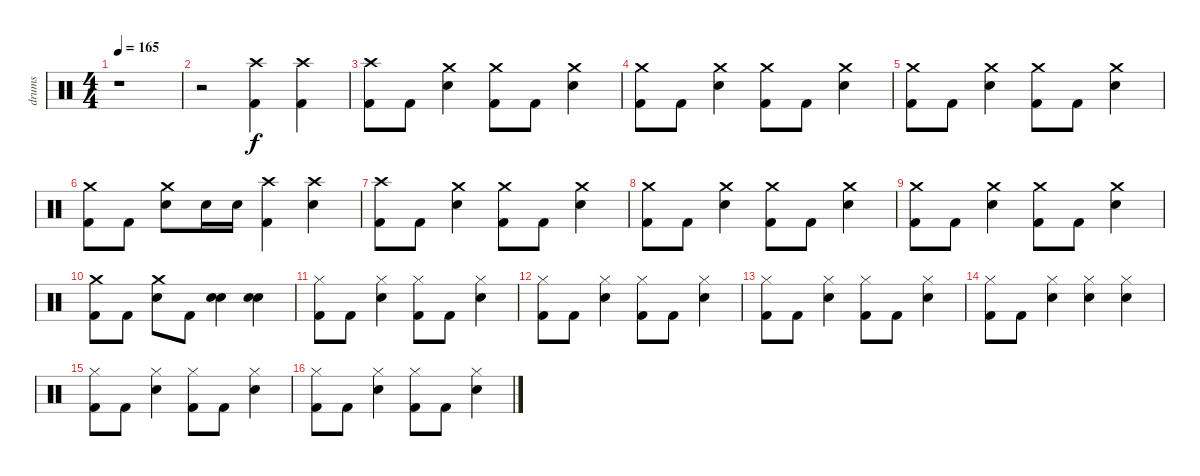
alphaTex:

\track ("drums" "drums") {instrument percussion}
\staff {score}
\articulation defaults
\ts (4 4)
\tempo 165
\clef neutral
\ks c
r.1{dy f} |
r.2 ("Crash high (hit)" "Kick (hit) 2").4 ("Crash high (hit)" "Kick (hit) 2").4 |
("Crash high (hit)" "Kick (hit) 2").8 "Kick (hit) 2".8 ("Crash medium (hit)" "Snare (hit) 2").4 ("Crash medium (hit)" "Kick (hit) 2").8 "Kick (hit) 2".8 ("Crash medium (hit)" "Snare (hit) 2").4 |
("Crash medium (hit)" "Kick (hit) 2").8 "Kick (hit) 2".8 ("Crash medium (hit)" "Snare (hit) 2").4 ("Crash medium (hit)" "Kick (hit) 2").8 "Kick (hit) 2".8 ("Crash medium (hit)" "Snare (hit) 2").4 |
("Crash medium (hit)" "Kick (hit) 2").8 "Kick (hit) 2".8 ("Crash medium (hit)" "Snare (hit) 2").4 ("Crash medium (hit)" "Kick (hit) 2").8 "Kick (hit) 2".8 ("Crash medium (hit)" "Snare (hit) 2").4 |
("Crash medium (hit)" "Kick (hit) 2").8 "Kick (hit) 2".8 ("Crash medium (hit)" "Snare (hit) 2").8 "Snare (hit) 2".16 "Snare (hit) 2".16 ("Crash high (hit)" "Kick (hit) 2").4 ("Crash high (hit)" "Snare (hit) 2").4 |
("Crash high (hit)" "Kick (hit) 2").8 "Kick (hit) 2".8 ("Crash medium (hit)" "Snare (hit) 2").4 ("Crash medium (hit)" "Kick (hit) 2").8 "Kick (hit) 2".8 ("Crash medium (hit)" "Snare (hit) 2").4 |
("Crash medium (hit)" "Kick (hit) 2").8 "Kick (hit) 2".8 ("Crash medium (hit)" "Snare (hit) 2").4 ("Crash medium (hit)" "Kick (hit) 2").8 "Kick (hit) 2".8 ("Crash medium (hit)" "Snare (hit) 2").4 |
("Crash medium (hit)" "Kick (hit) 2").8 "Kick (hit) 2".8 ("Crash medium (hit)" "Snare (hit) 2").4 ("Crash medium (hit)" "Kick (hit) 2").8 "Kick (hit) 2".8 ("Crash medium (hit)" "Snare (hit) 2").4 |
("Crash medium (hit)" "Kick (hit) 2").8 "Kick (hit) 2".8 ("Crash medium (hit)" "Snare (hit) 2").8 "Kick (hit) 2".8 ("Snare (hit) 2" "Snare (hit) 2").4 ("Snare (hit) 2" "Snare (hit) 2").4 |
("Hi-Hat (closed)" "Kick (hit) 2").8 "Kick (hit) 2".8 ("Hi-Hat (closed)" "Snare (hit) 2").4 ("Hi-Hat (closed)" "Kick (hit) 2").8 "Kick (hit) 2".8 ("Hi-Hat (closed)" "Snare (hit) 2").4 |
("Hi-Hat (closed)" "Kick (hit) 2").8 "Kick (hit) 2".8 ("Hi-Hat (closed)" "Snare (hit) 2").4 ("Hi-Hat (closed)" "Kick (hit) 2").8 "Kick (hit) 2".8 ("Hi-Hat (closed)" "Snare (hit) 2").4 |
("Hi-Hat (closed)" "Kick (hit) 2").8 "Kick (hit) 2".8 ("Hi-Hat (closed)" "Snare (hit) 2").4 ("Hi-Hat (closed)" "Kick (hit) 2").8 "Kick (hit) 2".8 ("Hi-Hat (closed)" "Snare (hit) 2").4 |
("Hi-Hat (closed)" "Kick (hit) 2").8 "Kick (hit) 2".8 ("Hi-Hat (closed)" "Snare (hit) 2").4 ("Hi-Hat (closed)" "Snare (hit) 2").4 ("Hi-Hat (closed)" "Snare (hit) 2").4 |
("Hi-Hat (closed)" "Kick (hit) 2").8 "Kick (hit) 2".8 ("Hi-Hat (closed)" "Snare (hit) 2").4 ("Hi-Hat (closed)" "Kick (hit) 2").8 "Kick (hit) 2".8 ("Hi-Hat (closed)" "Snare (hit) 2").4 |
("Hi-Hat (closed)" "Kick (hit) 2").8 "Kick (hit) 2".8 ("Hi-Hat (closed)" "Snare (hit) 2").4 ("Hi-Hat (closed)" "Kick (hit) 2").8 "Kick (hit) 2".8 ("Hi-Hat (closed)" "Snare (hit) 2").4
